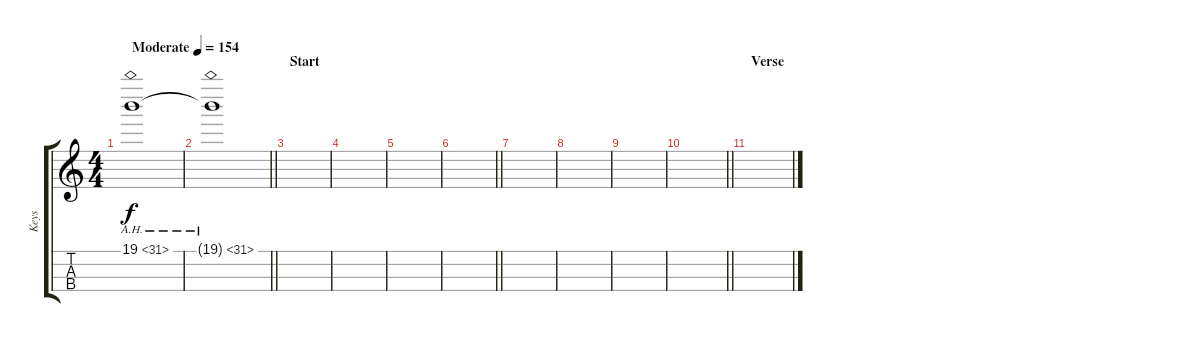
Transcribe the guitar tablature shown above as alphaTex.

\track ("Keys" "Keys") {instrument stringensemble1}
\staff {score tabs}
\tuning (E5 A4 D4 G3) {hide}
\ts (4 4)
\tempo (154 "Moderate")
\clef g2
\ks c
19.1{ah 12}.1{dy f instrument stringensemble1} |
\barLineRight lightlight
19.1{ah 12 t}.1 |
\section ("" "Start")
|
|
|
\barLineRight lightlight
|
|
|
|
\barLineRight lightlight
|
\section ("" "Verse")
